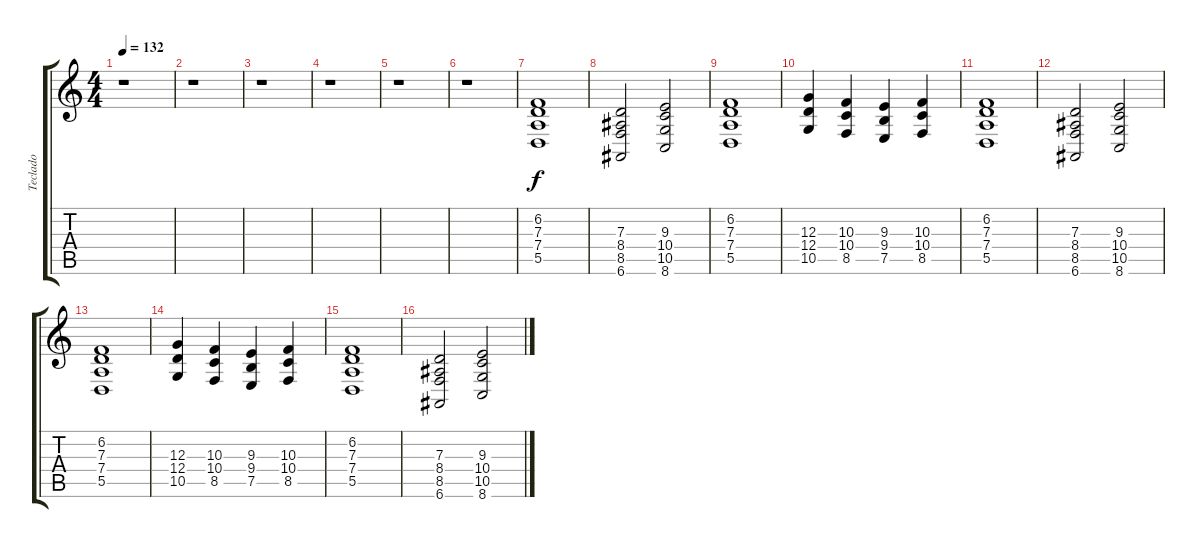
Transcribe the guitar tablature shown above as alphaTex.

\track ("Teclado " "Teclado ") {instrument stringensemble2}
\staff {score tabs}
\tuning (E4 B3 G3 D3 A2 E2) {hide}
\ts (4 4)
\tempo 132
\clef g2
\ks c
r.1{dy f} |
r.1 |
r.1 |
r.1 |
r.1 |
r.1 |
(6.2 7.3 7.4 5.5).1 |
(7.3 8.4 8.5 6.6).2 (9.3 10.4 10.5 8.6).2 |
(6.2 7.3 7.4 5.5).1 |
(12.3 12.4 10.5).4 (10.3 10.4 8.5).4 (9.3 9.4 7.5).4 (10.3 10.4 8.5).4 |
(6.2 7.3 7.4 5.5).1 |
(7.3 8.4 8.5 6.6).2 (9.3 10.4 10.5 8.6).2 |
(6.2 7.3 7.4 5.5).1 |
(12.3 12.4 10.5).4 (10.3 10.4 8.5).4 (9.3 9.4 7.5).4 (10.3 10.4 8.5).4 |
(6.2 7.3 7.4 5.5).1 |
(7.3 8.4 8.5 6.6).2 (9.3 10.4 10.5 8.6).2
